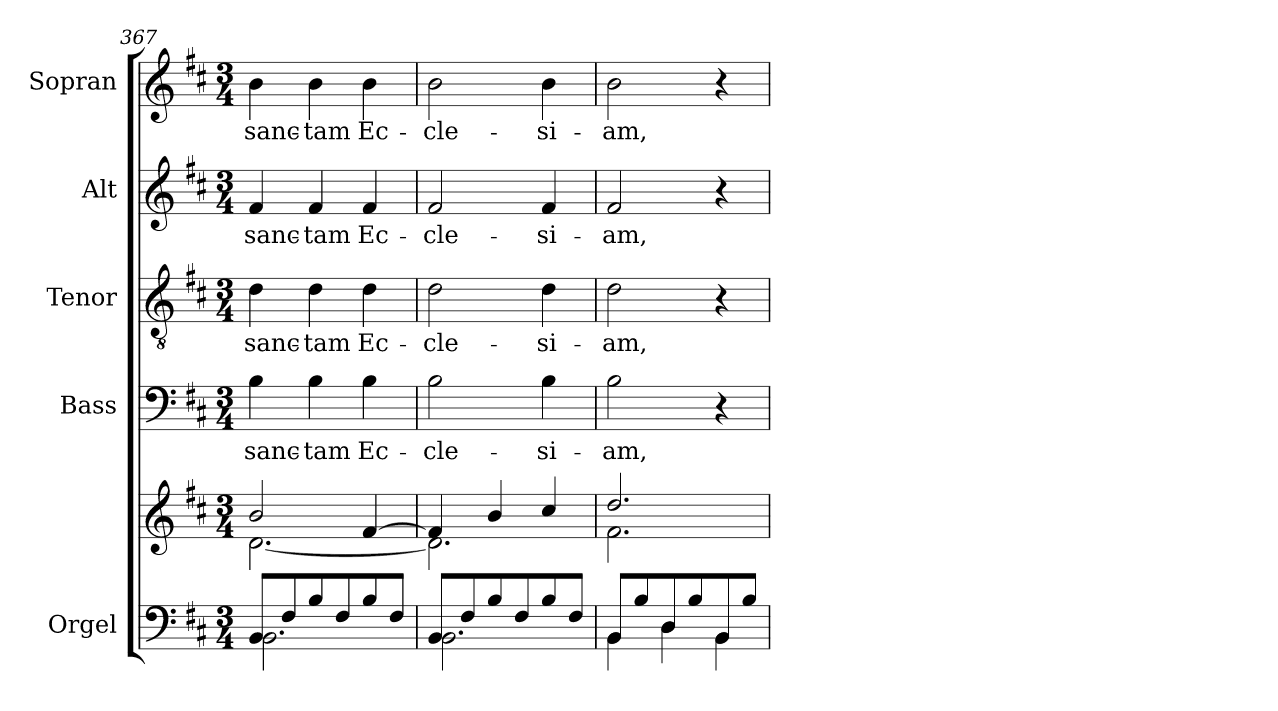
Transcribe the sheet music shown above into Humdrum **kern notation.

**kern	**kern	**kern	**text	**kern	**text	**kern	**text	**kern	**text
*part5	*part5	*part4	*part4	*part3	*part3	*part2	*part2	*part1	*part1
*staff6	*staff5	*staff4	*staff4	*staff3	*staff3	*staff2	*staff2	*staff1	*staff1
*I"Orgel	*	*I"Bass	*	*I"Tenor	*	*I"Alt	*	*I"Sopran	*
*I'Org.	*	*I'B	*	*I'T	*	*I'A	*	*I'S	*
*clefF4	*clefG2	*clefF4	*	*clefGv2	*	*clefG2	*	*clefG2	*
*k[f#c#]	*k[f#c#]	*k[f#c#]	*	*k[f#c#]	*	*k[f#c#]	*	*k[f#c#]	*
*D:	*D:	*D:	*	*D:	*	*D:	*	*D:	*
*M3/4	*M3/4	*M3/4	*	*M3/4	*	*M3/4	*	*M3/4	*
=367	=367	=367	=367	=367	=367	=367	=367	=367	=367
*^	*^	*	*	*	*	*	*	*	*
!	!	!	!	!	!LO:LY:b	!	!LO:LY:b	!	!LO:LY:b	!	!LO:LY:b
8BB/L	2.BB\	2b/	[<2.d\	4B\	sanc-	4d\	sanc-	4f#/	sanc-	4b\	sanc-
8F#/	.	.	.	.	.	.	.	.	.	.	.
!	!	!	!	!	!LO:LY:b	!	!LO:LY:b	!	!LO:LY:b	!	!LO:LY:b
8B/	.	.	.	4B\	-tam	4d\	-tam	4f#/	-tam	4b\	-tam
8F#/	.	.	.	.	.	.	.	.	.	.	.
!	!	!	!	!	!LO:LY:b	!	!LO:LY:b	!	!LO:LY:b	!	!LO:LY:b
8B/	.	[>4f#/	.	4B\	Ec-	4d\	Ec-	4f#/	Ec-	4b\	Ec-
8F#/J	.	.	.	.	.	.	.	.	.	.	.
=368	=368	=368	=368	=368	=368	=368	=368	=368	=368	=368	=368
!	!	!	!	!	!LO:LY:b	!	!LO:LY:b	!	!LO:LY:b	!	!LO:LY:b
8BB/L	2.BB\	4f#/]	2.d\]	2B\	-cle-	2d\	-cle-	2f#/	-cle-	2b\	-cle-
8F#/	.	.	.	.	.	.	.	.	.	.	.
8B/	.	4b/	.	.	.	.	.	.	.	.	.
8F#/	.	.	.	.	.	.	.	.	.	.	.
!	!	!	!	!	!LO:LY:b	!	!LO:LY:b	!	!LO:LY:b	!	!LO:LY:b
8B/	.	4cc#/	.	4B\	-si-	4d\	-si-	4f#/	-si-	4b\	-si-
8F#/J	.	.	.	.	.	.	.	.	.	.	.
=369	=369	=369	=369	=369	=369	=369	=369	=369	=369	=369	=369
!	!	!	!	!	!LO:LY:b	!	!LO:LY:b	!	!LO:LY:b	!	!LO:LY:b
8BB/L	4BB\	2.dd/	2.f#\	2B\	-am,	2d\	-am,	2f#/	-am,	2b\	-am,
8B/	.	.	.	.	.	.	.	.	.	.	.
8D/	4D\	.	.	.	.	.	.	.	.	.	.
8B/	.	.	.	.	.	.	.	.	.	.	.
8BB/	4BB\	.	.	4r	.	4r	.	4r	.	4r	.
8B/J	.	.	.	.	.	.	.	.	.	.	.
*v	*v	*	*	*	*	*	*	*	*	*	*
*	*v	*v	*	*	*	*	*	*	*	*
=	=	=	=	=	=	=	=	=	=
*-	*-	*-	*-	*-	*-	*-	*-	*-	*-
